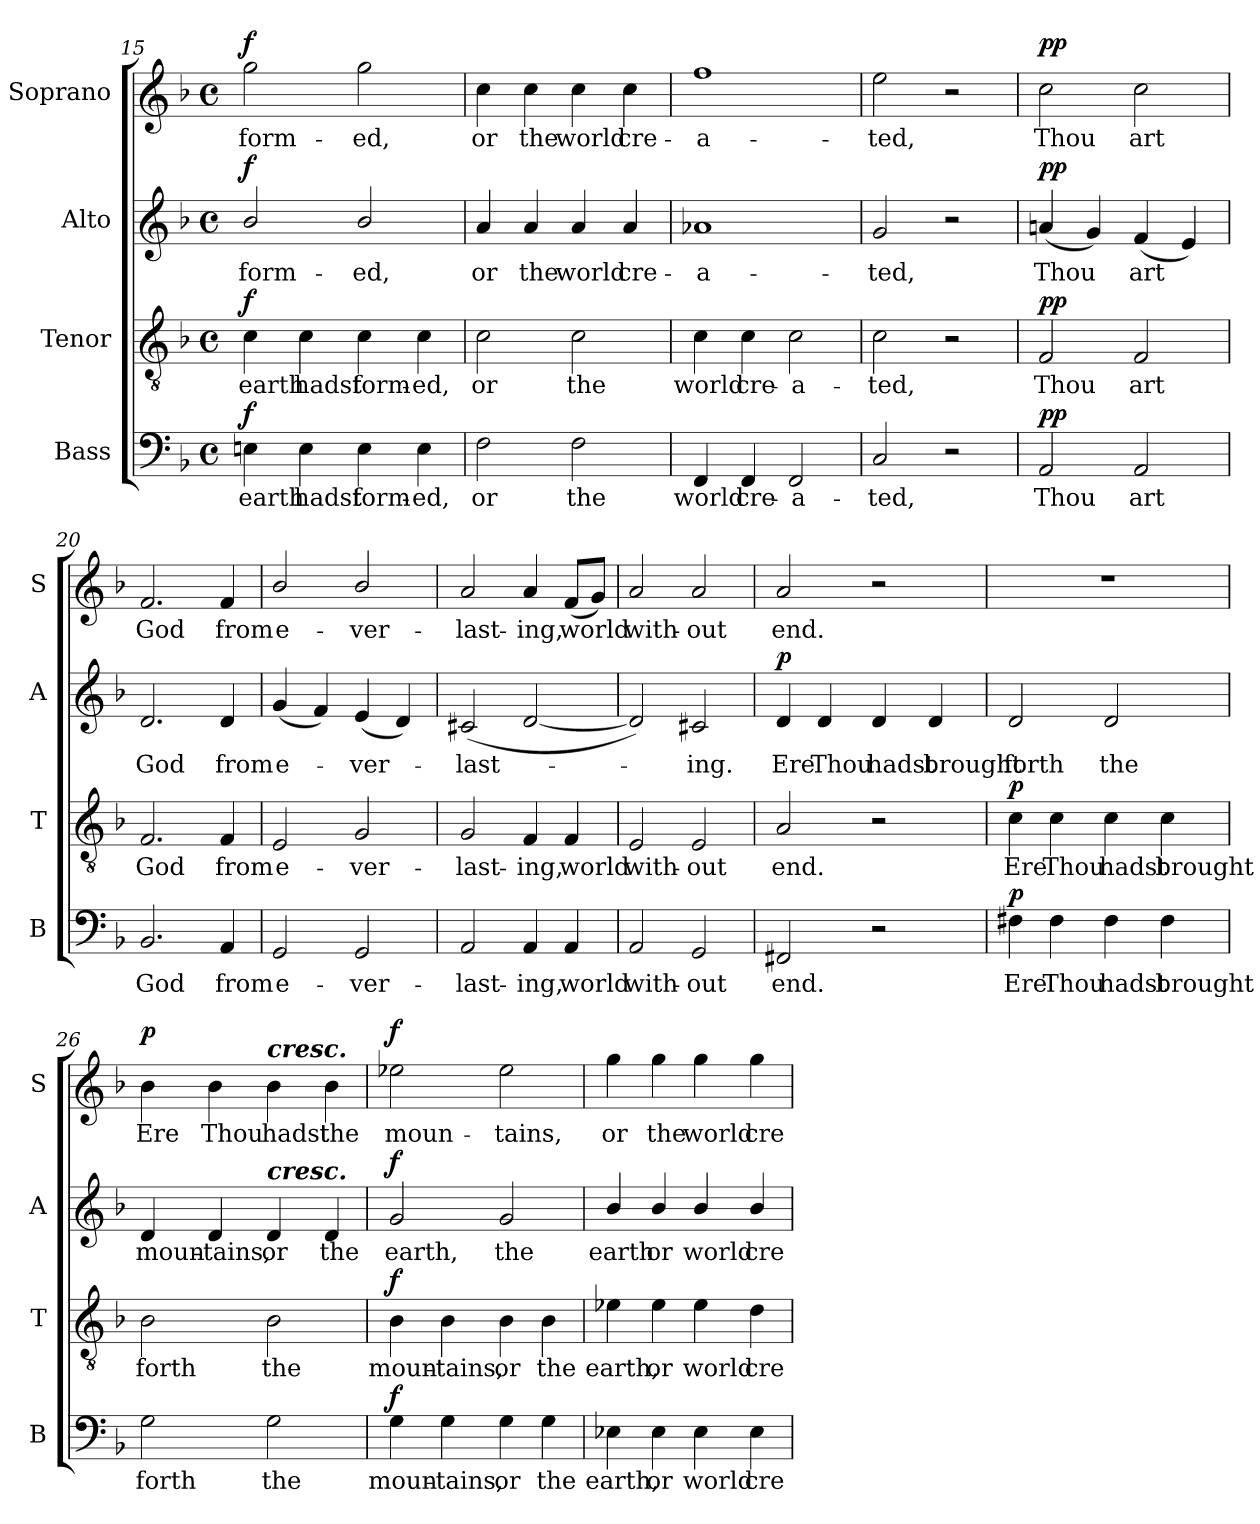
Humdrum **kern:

**kern	**text	**dynam	**kern	**text	**dynam	**kern	**text	**dynam	**kern	**text	**dynam
*part4	*part4	*part4	*part3	*part3	*part3	*part2	*part2	*part2	*part1	*part1	*part1
*staff4	*staff4	*staff4	*staff3	*staff3	*staff3	*staff2	*staff2	*staff2	*staff1	*staff1	*staff1
*I"Bass	*	*	*I"Tenor	*	*	*I"Alto	*	*	*I"Soprano	*	*
*I'B	*	*	*I'T	*	*	*I'A	*	*	*I'S	*	*
*clefF4	*	*	*clefGv2	*	*	*clefG2	*	*	*clefG2	*	*
*k[b-]	*	*	*k[b-]	*	*	*k[b-]	*	*	*k[b-]	*	*
*F:	*	*	*F:	*	*	*F:	*	*	*F:	*	*
*M4/4	*	*	*M4/4	*	*	*M4/4	*	*	*M4/4	*	*
*met(c)	*	*	*met(c)	*	*	*met(c)	*	*	*met(c)	*	*
=15	=15	=15	=15	=15	=15	=15	=15	=15	=15	=15	=15
!	!LO:LY:b	!LO:DY:b	!	!LO:LY:b	!LO:DY:b	!	!LO:LY:b	!LO:DY:b	!	!LO:LY:b	!LO:DY:b
4En\	earth	f	4c\	earth	f	2b-/	form-	f	2gg\	form-	f
!	!LO:LY:b	!	!	!LO:LY:b	!	!	!	!	!	!	!
4E\	hadst	.	4c\	hadst	.	.	.	.	.	.	.
!	!LO:LY:b	!	!	!LO:LY:b	!	!	!LO:LY:b	!	!	!LO:LY:b	!
4E\	form-	.	4c\	form-	.	2b-/	-ed,	.	2gg\	-ed,	.
!	!LO:LY:b	!	!	!LO:LY:b	!	!	!	!	!	!	!
4E\	-ed,	.	4c\	-ed,	.	.	.	.	.	.	.
=16	=16	=16	=16	=16	=16	=16	=16	=16	=16	=16	=16
!	!LO:LY:b	!	!	!LO:LY:b	!	!	!LO:LY:b	!	!	!LO:LY:b	!
2F\	or	.	2c\	or	.	4a/	or	.	4cc\	or	.
!	!	!	!	!	!	!	!LO:LY:b	!	!	!LO:LY:b	!
.	.	.	.	.	.	4a/	the	.	4cc\	the	.
!	!LO:LY:b	!	!	!LO:LY:b	!	!	!LO:LY:b	!	!	!LO:LY:b	!
2F\	the	.	2c\	the	.	4a/	world	.	4cc\	world	.
!	!	!	!	!	!	!	!LO:LY:b	!	!	!LO:LY:b	!
.	.	.	.	.	.	4a/	cre-	.	4cc\	cre-	.
=17	=17	=17	=17	=17	=17	=17	=17	=17	=17	=17	=17
!	!LO:LY:b	!	!	!LO:LY:b	!	!	!LO:LY:b	!	!	!LO:LY:b	!
4FF/	world	.	4c\	world	.	1a-X	-a-	.	1ff	-a-	.
!	!LO:LY:b	!	!	!LO:LY:b	!	!	!	!	!	!	!
4FF/	cre-	.	4c\	cre-	.	.	.	.	.	.	.
!	!LO:LY:b	!	!	!LO:LY:b	!	!	!	!	!	!	!
2FF/	-a-	.	2c\	-a-	.	.	.	.	.	.	.
=18	=18	=18	=18	=18	=18	=18	=18	=18	=18	=18	=18
!	!LO:LY:b	!	!	!LO:LY:b	!	!	!LO:LY:b	!	!	!LO:LY:b	!
2C/	-ted,	.	2c\	-ted,	.	2g/	-ted,	.	2ee\	-ted,	.
2r	.	.	2r	.	.	2r	.	.	2r	.	.
!!LO:PB:g=z
=19	=19	=19	=19	=19	=19	=19	=19	=19	=19	=19	=19
!	!LO:LY:b	!LO:DY:b	!	!LO:LY:b	!LO:DY:b	!	!LO:LY:b	!LO:DY:b	!	!LO:LY:b	!LO:DY:b
2AA/	Thou	pp	2F/	Thou	pp	(<4an/	Thou	pp	2cc\	Thou	pp
.	.	.	.	.	.	4g/)	.	.	.	.	.
!	!LO:LY:b	!	!	!LO:LY:b	!	!	!LO:LY:b	!	!	!LO:LY:b	!
2AA/	art	.	2F/	art	.	(<4f/	art	.	2cc\	art	.
.	.	.	.	.	.	4e/)	.	.	.	.	.
=20	=20	=20	=20	=20	=20	=20	=20	=20	=20	=20	=20
!	!LO:LY:b	!	!	!LO:LY:b	!	!	!LO:LY:b	!	!	!LO:LY:b	!
2.BB-/	God	.	2.F/	God	.	2.d/	God	.	2.f/	God	.
!	!LO:LY:b	!	!	!LO:LY:b	!	!	!LO:LY:b	!	!	!LO:LY:b	!
4AA/	from	.	4F/	from	.	4d/	from	.	4f/	from	.
=21	=21	=21	=21	=21	=21	=21	=21	=21	=21	=21	=21
!	!LO:LY:b	!	!	!LO:LY:b	!	!	!LO:LY:b	!	!	!LO:LY:b	!
2GG/	e-	.	2E/	e-	.	(<4g/	e-	.	2b-/	e-	.
.	.	.	.	.	.	4f/)	.	.	.	.	.
!	!LO:LY:b	!	!	!LO:LY:b	!	!	!LO:LY:b	!	!	!LO:LY:b	!
2GG/	-ver-	.	2G/	-ver-	.	(<4e/	ver-	.	2b-/	-ver-	.
.	.	.	.	.	.	4d/)	.	.	.	.	.
=22	=22	=22	=22	=22	=22	=22	=22	=22	=22	=22	=22
!	!LO:LY:b	!	!	!LO:LY:b	!	!	!LO:LY:b	!	!	!LO:LY:b	!
2AA/	-last-	.	2G/	-last-	.	(<2c#X/	last-	.	2a/	-last-	.
!	!LO:LY:b	!	!	!LO:LY:b	!	!	!	!	!	!LO:LY:b	!
4AA/	-ing,	.	4F/	-ing,	.	[2d/	.	.	4a/	-ing,	.
!	!LO:LY:b	!	!	!LO:LY:b	!	!	!	!	!	!LO:LY:b	!
4AA/	world	.	4F/	world	.	.	.	.	(<8f/L	world	.
.	.	.	.	.	.	.	.	.	8g/J)	.	.
=23	=23	=23	=23	=23	=23	=23	=23	=23	=23	=23	=23
!	!LO:LY:b	!	!	!LO:LY:b	!	!	!	!	!	!LO:LY:b	!
2AA/	with-	.	2E/	with-	.	2d/])	.	.	2a/	with-	.
!	!LO:LY:b	!	!	!LO:LY:b	!	!	!LO:LY:b	!	!	!LO:LY:b	!
2GG/	-out	.	2E/	-out	.	2c#X/	ing.	.	2a/	-out	.
!!LO:LB:g=z
=24	=24	=24	=24	=24	=24	=24	=24	=24	=24	=24	=24
!	!LO:LY:b	!	!	!LO:LY:b	!	!	!LO:LY:b	!LO:DY:b	!	!LO:LY:b	!
2FF#X/	end.	.	2A/	end.	.	4d/	Ere	p	2a/	end.	.
!	!	!	!	!	!	!	!LO:LY:b	!	!	!	!
.	.	.	.	.	.	4d/	Thou	.	.	.	.
!	!	!	!	!	!	!	!LO:LY:b	!	!	!	!
2r	.	.	2r	.	.	4d/	hadst	.	2r	.	.
!	!	!	!	!	!	!	!LO:LY:b	!	!	!	!
.	.	.	.	.	.	4d/	brought	.	.	.	.
=25	=25	=25	=25	=25	=25	=25	=25	=25	=25	=25	=25
!	!LO:LY:b	!LO:DY:b	!	!LO:LY:b	!LO:DY:b	!	!LO:LY:b	!	!	!	!
4F#X\	Ere	p	4c\	Ere	p	2d/	forth	.	1r	.	.
!	!LO:LY:b	!	!	!LO:LY:b	!	!	!	!	!	!	!
4F#\	Thou	.	4c\	Thou	.	.	.	.	.	.	.
!	!LO:LY:b	!	!	!LO:LY:b	!	!	!LO:LY:b	!	!	!	!
4F#\	hadst	.	4c\	hadst	.	2d/	the	.	.	.	.
!	!LO:LY:b	!	!	!LO:LY:b	!	!	!	!	!	!	!
4F#\	brought	.	4c\	brought	.	.	.	.	.	.	.
=26	=26	=26	=26	=26	=26	=26	=26	=26	=26	=26	=26
!	!LO:LY:b	!	!	!LO:LY:b	!	!	!LO:LY:b	!	!	!LO:LY:b	!LO:DY:b
2G\	forth	.	2B-\	forth	.	4d/	moun-	.	4b-\	Ere	p
!	!	!	!	!	!	!	!LO:LY:b	!	!	!LO:LY:b	!
.	.	.	.	.	.	4d/	-tains,	.	4b-\	Thou	.
!	!	!	!	!	!	!	!	!	!LO:TX:a:Bi:t=cresc.	!	!
!	!	!	!	!	!	!LO:TX:a:Bi:t=cresc.	!	!	!	!	!
!	!LO:LY:b	!	!	!LO:LY:b	!	!	!LO:LY:b	!	!	!LO:LY:b	!
2G\	the	.	2B-\	the	.	4d/	or	.	4b-\	hadst	.
!	!	!	!	!	!	!	!LO:LY:b	!	!	!LO:LY:b	!
.	.	.	.	.	.	4d/	the	.	4b-\	the	.
=27	=27	=27	=27	=27	=27	=27	=27	=27	=27	=27	=27
!	!LO:LY:b	!LO:DY:b	!	!LO:LY:b	!LO:DY:b	!	!LO:LY:b	!LO:DY:b	!	!LO:LY:b	!LO:DY:b
4G\	moun-	f	4B-\	moun-	f	2g/	earth,	f	2ee-X\	moun-	f
!	!LO:LY:b	!	!	!LO:LY:b	!	!	!	!	!	!	!
4G\	-tains,	.	4B-\	-tains,	.	.	.	.	.	.	.
!	!LO:LY:b	!	!	!LO:LY:b	!	!	!LO:LY:b	!	!	!LO:LY:b	!
4G\	or	.	4B-\	or	.	2g/	the	.	2ee-\	-tains,	.
!	!LO:LY:b	!	!	!LO:LY:b	!	!	!	!	!	!	!
4G\	the	.	4B-\	the	.	.	.	.	.	.	.
!!LO:PB:g=z
=28	=28	=28	=28	=28	=28	=28	=28	=28	=28	=28	=28
!	!LO:LY:b	!	!	!LO:LY:b	!	!	!LO:LY:b	!	!	!LO:LY:b	!
4E-X\	earth,	.	4e-X\	earth,	.	4b-/	earth	.	4gg\	or	.
!	!LO:LY:b	!	!	!LO:LY:b	!	!	!LO:LY:b	!	!	!LO:LY:b	!
4E-\	or	.	4e-\	or	.	4b-/	or	.	4gg\	the	.
!	!LO:LY:b	!	!	!LO:LY:b	!	!	!LO:LY:b	!	!	!LO:LY:b	!
4E-\	world	.	4e-\	world	.	4b-/	world	.	4gg\	world	.
!	!LO:LY:b	!	!	!LO:LY:b	!	!	!LO:LY:b	!	!	!LO:LY:b	!
4E-\	cre-	.	4d\	cre-	.	4b-/	cre-	.	4gg\	cre-	.
=	=	=	=	=	=	=	=	=	=	=	=
*-	*-	*-	*-	*-	*-	*-	*-	*-	*-	*-	*-
